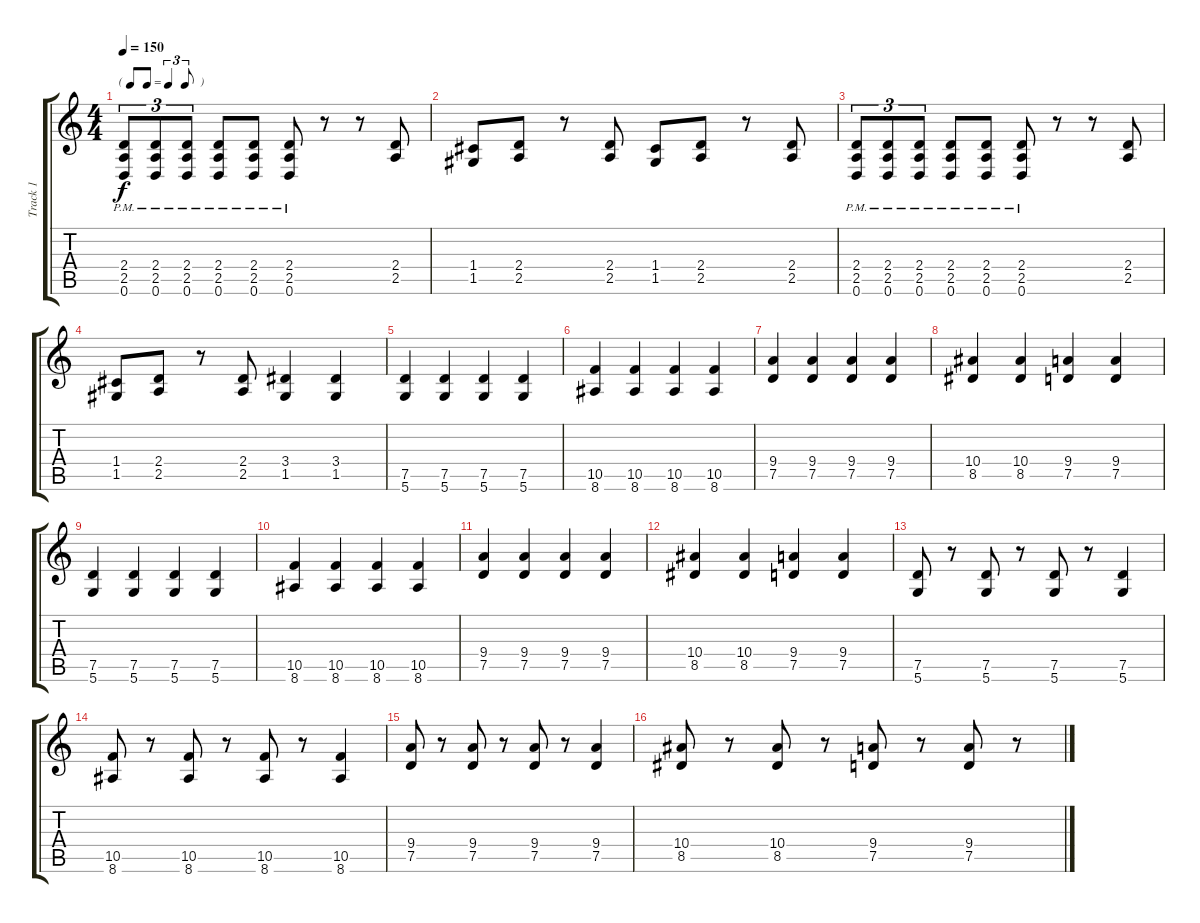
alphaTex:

\track ("Track 1" "Track 1") {instrument overdrivenguitar}
\staff {score tabs}
\tuning (D4 A3 F3 C3 G2 D2) {hide}
\ts (4 4)
\tf triplet8th
\tempo 150
\clef g2
\ks c
(2.4{pm} 2.5{pm} 0.6{pm}).8{tu (3 2) dy f} (2.4{pm} 2.5{pm} 0.6{pm}).8{tu (3 2)} (2.4{pm} 2.5{pm} 0.6{pm}).8{tu (3 2)} (2.4{pm} 2.5{pm} 0.6{pm}).8 (2.4{pm} 2.5{pm} 0.6{pm}).8 (2.4{pm} 2.5{pm} 0.6{pm}).8 r.8 r.8 (2.4 2.5).8 |
(1.4 1.5).8 (2.4 2.5).8 r.8 (2.4 2.5).8 (1.4 1.5).8 (2.4 2.5).8 r.8 (2.4 2.5).8 |
(2.4{pm} 2.5{pm} 0.6{pm}).8{tu (3 2)} (2.4{pm} 2.5{pm} 0.6{pm}).8{tu (3 2)} (2.4{pm} 2.5{pm} 0.6{pm}).8{tu (3 2)} (2.4{pm} 2.5{pm} 0.6{pm}).8 (2.4{pm} 2.5{pm} 0.6{pm}).8 (2.4{pm} 2.5{pm} 0.6{pm}).8 r.8 r.8 (2.4 2.5).8 |
(1.4 1.5).8 (2.4 2.5).8 r.8 (2.4 2.5).8 (3.4 1.5).4 (3.4 1.5).4 |
(7.5 5.6).4 (7.5 5.6).4 (7.5 5.6).4 (7.5 5.6).4 |
(10.5 8.6).4 (10.5 8.6).4 (10.5 8.6).4 (10.5 8.6).4 |
(9.4 7.5).4 (9.4 7.5).4 (9.4 7.5).4 (9.4 7.5).4 |
(10.4 8.5).4 (10.4 8.5).4 (9.4 7.5).4 (9.4 7.5).4 |
(7.5 5.6).4 (7.5 5.6).4 (7.5 5.6).4 (7.5 5.6).4 |
(10.5 8.6).4 (10.5 8.6).4 (10.5 8.6).4 (10.5 8.6).4 |
(9.4 7.5).4 (9.4 7.5).4 (9.4 7.5).4 (9.4 7.5).4 |
(10.4 8.5).4 (10.4 8.5).4 (9.4 7.5).4 (9.4 7.5).4 |
(7.5 5.6).8 r.8 (7.5 5.6).8 r.8 (7.5 5.6).8 r.8 (7.5 5.6).4 |
(10.5 8.6).8 r.8 (10.5 8.6).8 r.8 (10.5 8.6).8 r.8 (10.5 8.6).4 |
(9.4 7.5).8 r.8 (9.4 7.5).8 r.8 (9.4 7.5).8 r.8 (9.4 7.5).4 |
(10.4 8.5).8 r.8 (10.4 8.5).8 r.8 (9.4 7.5).8 r.8 (9.4 7.5).8 r.8
